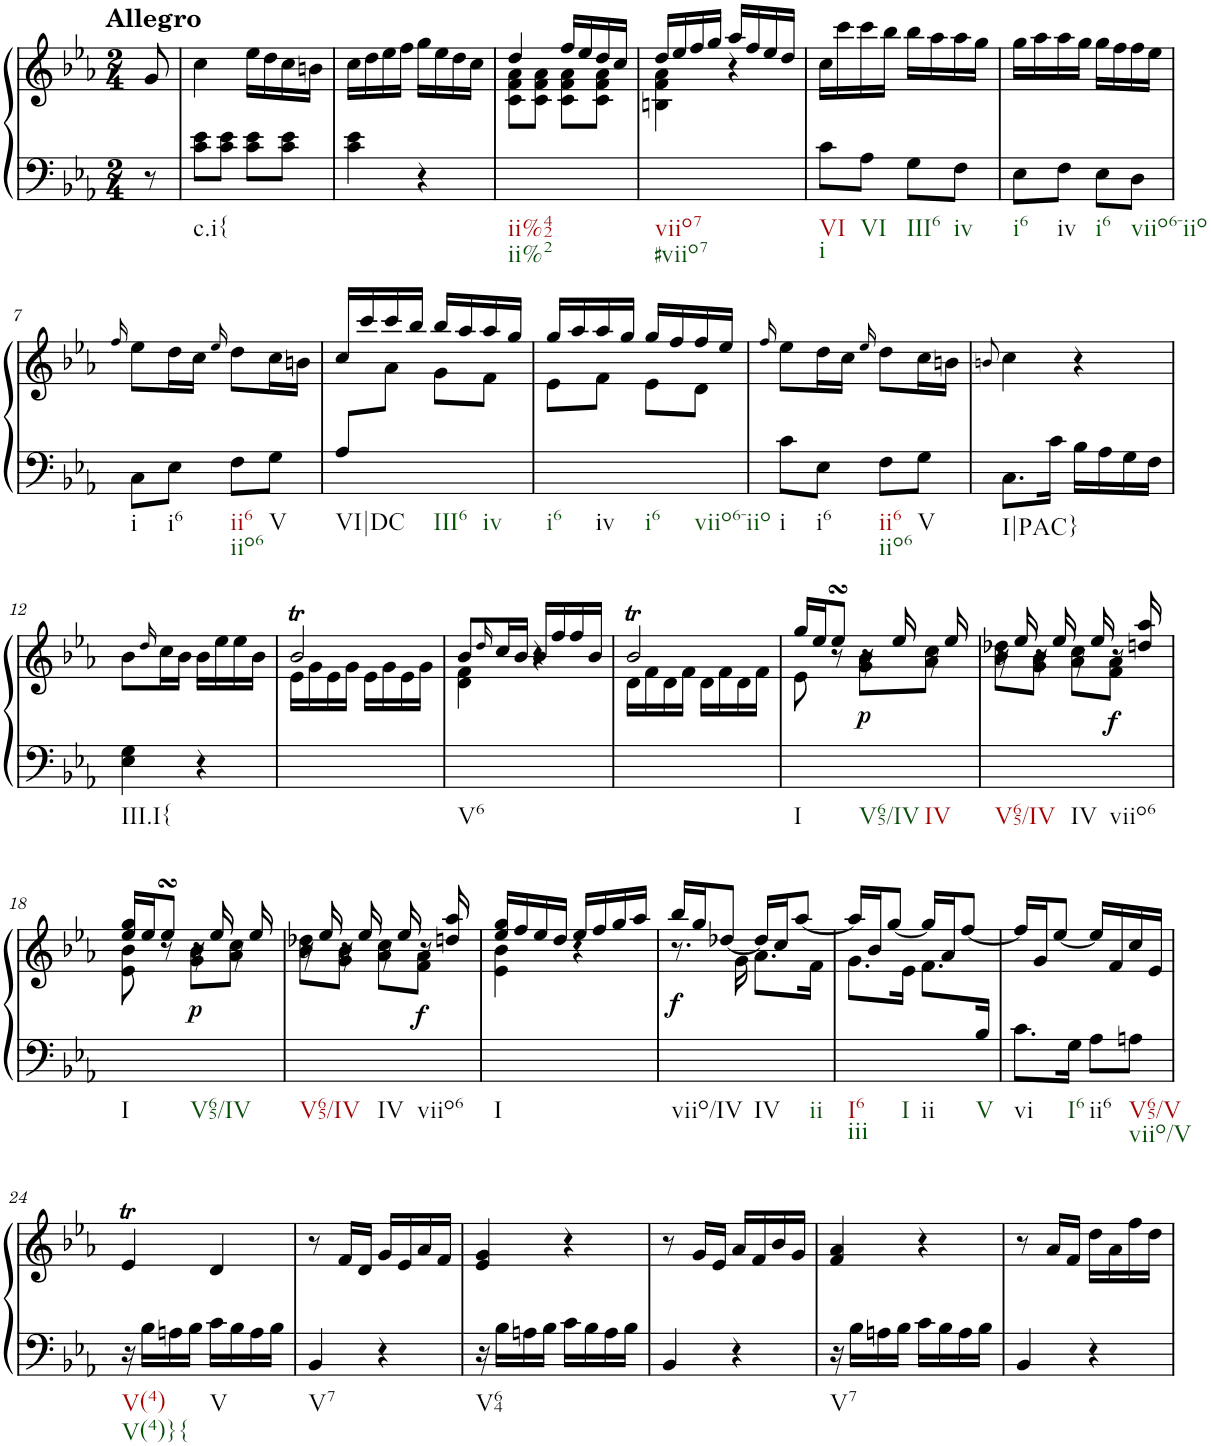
**kern	**kern	**dynam
*part1	*part1	*part1
*staff2	*staff1	*staff1/2
*I"Piano	*	*
*I'Pno.	*	*
*clefF4	*clefG2	*
*k[b-e-a-]	*k[b-e-a-]	*
*M2/4	*M2/4	*
=	=	=
!	!LO:TX:a:B:t=Allegro	!
8r	8g/	.
=1	=1	=1
!LO:TX:b:t=c.i{	!	!
8c\ 8e-\L	4cc\	.
8c\ 8e-\J	.	.
8c\ 8e-\L	16ee-\LL	.
.	16dd\	.
8c\ 8e-\J	16cc\	.
.	16bn\JJ	.
=2	=2	=2
4c\ 4e-\	16cc\LL	.
.	16dd\	.
.	16ee-\	.
.	16ff\JJ	.
4r	16gg\LL	.
.	16ee-\	.
.	16dd\	.
.	16cc\JJ	.
=3	=3	=3
*	*^	*
!LO:TX:b:t=ii%42	!	!	!
!LO:TX:b:t=ii%2	!	!	!
2ryy	4dd/	8c\ 8f\ 8a-\L	.
.	.	8c\ 8f\ 8a-\J	.
.	16ff/LL	8c\ 8f\ 8a-\L	.
.	16ee-/	.	.
.	16dd/	8c\ 8f\ 8a-\J	.
.	16cc/JJ	.	.
=4	=4	=4	=4
!LO:TX:b:t=viio7	!	!	!
!LO:TX:b:t=#viio7	!	!	!
4ryy	16dd/LL	4Bn\ 4f\ 4a-\	.
.	16ee-/	.	.
.	16ff/	.	.
.	16gg/JJ	.	.
4r	16aa-/LL	4ryy	.
.	16ff/	.	.
.	16ee-/	.	.
.	16dd/JJ	.	.
*	*v	*v	*
=5	=5	=5
!LO:TX:b:t=VI	!	!
!LO:TX:b:t=i	!	!
8c\L	16cc\LL	.
.	16ccc\	.
!LO:TX:b:t=VI	!	!
8A-\J	16ccc\	.
.	16bb-\JJ	.
!LO:TX:b:t=III6	!	!
8G\L	16bb-\LL	.
.	16aa-\	.
!LO:TX:b:t=iv	!	!
8F\J	16aa-\	.
.	16gg\JJ	.
=6	=6	=6
!LO:TX:b:t=i6	!	!
8E-\L	16gg\LL	.
.	16aa-\	.
!LO:TX:b:t=iv	!	!
8F\J	16aa-\	.
.	16gg\JJ	.
!LO:TX:b:t=i6	!	!
8E-\L	16gg\LL	.
.	16ff\	.
!LO:TX:b:t=viio6-iio	!	!
8D\J	16ff\	.
.	16ee-\JJ	.
!!LO:LB:g=z
=7	=7	=7
.	16qff/	.
!LO:TX:b:t=i	!	!
8C\L	8ee-\L	.
!LO:TX:b:t=i6	!	!
8E-\J	16dd\L	.
.	16cc\JJ	.
.	16qee-/	.
!LO:TX:b:t=ii6	!	!
!LO:TX:b:t=iio6	!	!
8F\L	8dd\L	.
!LO:TX:b:t=V	!	!
8G\J	16cc\L	.
.	16bn\JJ	.
=8	=8	=8
*	*^	*
!LO:TX:b:t=VI|DC	!	!	!
8A-/L	16cc/LL	8ryy	.
.	16ccc/	.	.
8ryy	16ccc/	8a-\J	.
.	16bb-/JJ	.	.
!LO:TX:b:t=III6	!	!	!
8ryy	16bb-/LL	8g\L	.
.	16aa-/	.	.
!LO:TX:b:t=iv	!	!	!
8ryy	16aa-/	8f\J	.
.	16gg/JJ	.	.
=9	=9	=9	=9
!LO:TX:b:t=i6	!	!	!
8ryy	16gg/LL	8e-\L	.
.	16aa-/	.	.
!LO:TX:b:t=iv	!	!	!
8ryy	16aa-/	8f\J	.
.	16gg/JJ	.	.
!LO:TX:b:t=i6	!	!	!
8ryy	16gg/LL	8e-\L	.
.	16ff/	.	.
!LO:TX:b:t=viio6-iio	!	!	!
8ryy	16ff/	8d\J	.
.	16ee-/JJ	.	.
*	*v	*v	*
=10	=10	=10
.	16qff/	.
!LO:TX:b:t=i	!	!
8c\L	8ee-\L	.
!LO:TX:b:t=i6	!	!
8E-\J	16dd\L	.
.	16cc\JJ	.
.	16qee-/	.
!LO:TX:b:t=ii6	!	!
!LO:TX:b:t=iio6	!	!
8F\L	8dd\L	.
!LO:TX:b:t=V	!	!
8G\J	16cc\L	.
.	16bn\JJ	.
=11	=11	=11
.	8qbn/	.
!LO:TX:b:t=I|PAC}	!	!
8.C\L	4cc\	.
16c\Jk	.	.
16B-\LL	4r	.
16A-\	.	.
16G\	.	.
16F\JJ	.	.
!!LO:LB:g=z
=12	=12	=12
!LO:TX:b:t=III.I{	!	!
4E-\ 4G\	8b-\L	.
.	16qdd/	.
.	16cc\L	.
.	16b-\JJ	.
4r	16b-\LL	.
.	16ee-\	.
.	16ee-\	.
.	16b-\JJ	.
=13	=13	=13
*	*^	*
2ryy	2b-T/	16e-\LL	.
.	.	16g\	.
.	.	16e-\	.
.	.	16g\JJ	.
.	.	16e-\LL	.
.	.	16g\	.
.	.	16e-\	.
.	.	16g\JJ	.
=14	=14	=14	=14
!LO:TX:b:t=V6	!	!	!
4ryy	8b-/L	4d\ 4f\	.
.	16qdd/	.	.
.	16cc/L	.	.
.	16b-/JJ	.	.
4r	16b-/LL	4ryy	.
.	16ff/	.	.
.	16ff/	.	.
.	16b-/JJ	.	.
=15	=15	=15	=15
2ryy	2b-T/	16d\LL	.
.	.	16f\	.
.	.	16d\	.
.	.	16f\JJ	.
.	.	16d\LL	.
.	.	16f\	.
.	.	16d\	.
.	.	16f\JJ	.
=16	=16	=16	=16
!LO:TX:b:t=I	!	!	!
8ryy	16gg/LL	8e-\	.
.	16ee-/J	.	.
8r	8ee-sSSs/J	8ryy	.
!LO:TX:b:t=V65/IV	!	!	!
!	!	!	!LO:DY:b
8ryy	16r	8g\ 8b-\L	p
.	16ee-/	.	.
!LO:TX:b:t=IV	!	!	!
8ryy	16r	8a-\ 8cc\J	.
.	16ee-/	.	.
=17	=17	=17	=17
!LO:TX:b:t=V65/IV	!	!	!
4ryy	16r	8b-\ 8dd-X\L	.
.	16ee-/	.	.
.	16r	8g\ 8b-\J	.
.	16ee-/	.	.
!LO:TX:b:t=IV	!	!	!
8ryy	16r	8a-\ 8cc\L	.
.	16ee-/	.	.
!LO:TX:b:t=viio6	!	!	!
!	!	!	!LO:DY:b
8ryy	16r	8f\ 8a-\J	f
.	16ddn/ 16aa-/	.	.
!!LO:LB:g=z	!!
=18	=18	=18	=18
!LO:TX:b:t=I	!	!	!
8ryy	16ee-/ 16gg/LL	8e-\ 8b-\	.
.	16ee-/J	.	.
8r	8ee-sSSs/J	8ryy	.
!LO:TX:b:t=V65/IV	!	!	!
!	!	!	!LO:DY:b
4ryy	16r	8g\ 8b-\L	p
.	16ee-/	.	.
.	16r	8a-\ 8cc\J	.
.	16ee-/	.	.
=19	=19	=19	=19
!LO:TX:b:t=V65/IV	!	!	!
4ryy	16r	8b-\ 8dd-X\L	.
.	16ee-/	.	.
.	16r	8g\ 8b-\J	.
.	16ee-/	.	.
!LO:TX:b:t=IV	!	!	!
8ryy	16r	8a-\ 8cc\L	.
.	16ee-/	.	.
!LO:TX:b:t=viio6	!	!	!
!	!	!	!LO:DY:b
8ryy	16r	8f\ 8a-\J	f
.	16ddn/ 16aa-/	.	.
=20	=20	=20	=20
!LO:TX:b:t=I	!	!	!
4ryy	16ee-/ 16gg/LL	4e-\ 4b-\	.
.	16ff/	.	.
.	16ee-/	.	.
.	16dd/JJ	.	.
4r	16ee-/LL	4ryy	.
.	16ff/	.	.
.	16gg/	.	.
.	16aa-/JJ	.	.
=21	=21	=21	=21
!LO:TX:b:t=viio/IV	!	!	!
!	!	!	!LO:DY:b
8.r	16bb-/LL	8.ryy	f
.	16gg/J	.	.
.	[8dd-X/J	.	.
16ryy	.	16g\	.
!LO:TX:b:t=IV	!	!	!
8.ryy	16dd-/LL]	8.a-\L	.
.	16cc/J	.	.
.	[8aa-/J	.	.
!LO:TX:b:t=ii	!	!	!
16ryy	.	16f\Jk	.
=22	=22	=22	=22
!LO:TX:b:t=I6	!	!	!
!LO:TX:b:t=iii	!	!	!
8.ryy	16aa-/LL]	8.g\L	.
.	16b-/J	.	.
.	[8gg/J	.	.
!LO:TX:b:t=I	!	!	!
16ryy	.	16e-\Jk	.
!LO:TX:b:t=ii	!	!	!
8.ryy	16gg/LL]	8.f\L	.
.	16a-/J	.	.
.	[8ff/J	.	.
!LO:TX:b:t=V	!	!	!
16B-/Jk	.	16ryy	.
=23	=23	=23	=23
!LO:TX:b:t=vi	!	!	!
*	*v	*v	*
8.c\L	16ff/LL]	.
.	16g/J	.
.	[8ee-/J	.
!LO:TX:b:t=I6	!	!
16G\Jk	.	.
!LO:TX:b:t=ii6	!	!
8A-\L	16ee-/LL]	.
.	16f/	.
!LO:TX:b:t=V65/V	!	!
!LO:TX:b:t=viio/V	!	!
8An\J	16cc/	.
.	16e-/JJ	.
!!LO:LB:g=z
=24	=24	=24
!LO:TX:b:t=V(4)	!	!
!LO:TX:b:t=V(4)}{	!	!
16r	4e-T/	.
16B-\LL	.	.
16An\	.	.
16B-\JJ	.	.
!LO:TX:b:t=V	!	!
16c\LL	4d/	.
16B-\	.	.
16A\	.	.
16B-\JJ	.	.
=25	=25	=25
!LO:TX:b:t=V7	!	!
4BB-/	8r	.
.	16f/LL	.
.	16d/JJ	.
4r	16g/LL	.
.	16e-/	.
.	16a-/	.
.	16f/JJ	.
=26	=26	=26
!LO:TX:b:t=V64	!	!
16r	4e-/ 4g/	.
16B-\LL	.	.
16An\	.	.
16B-\JJ	.	.
16c\LL	4r	.
16B-\	.	.
16A\	.	.
16B-\JJ	.	.
=27	=27	=27
4BB-/	8r	.
.	16g/LL	.
.	16e-/JJ	.
4r	16a-/LL	.
.	16f/	.
.	16b-/	.
.	16g/JJ	.
=28	=28	=28
!LO:TX:b:t=V7	!	!
16r	4f/ 4a-/	.
16B-\LL	.	.
16An\	.	.
16B-\JJ	.	.
16c\LL	4r	.
16B-\	.	.
16A\	.	.
16B-\JJ	.	.
=29	=29	=29
4BB-/	8r	.
.	16a-/LL	.
.	16f/JJ	.
4r	16dd\LL	.
.	16a-\	.
.	16ff\	.
.	16dd\JJ	.
=	=	=
*-	*-	*-
